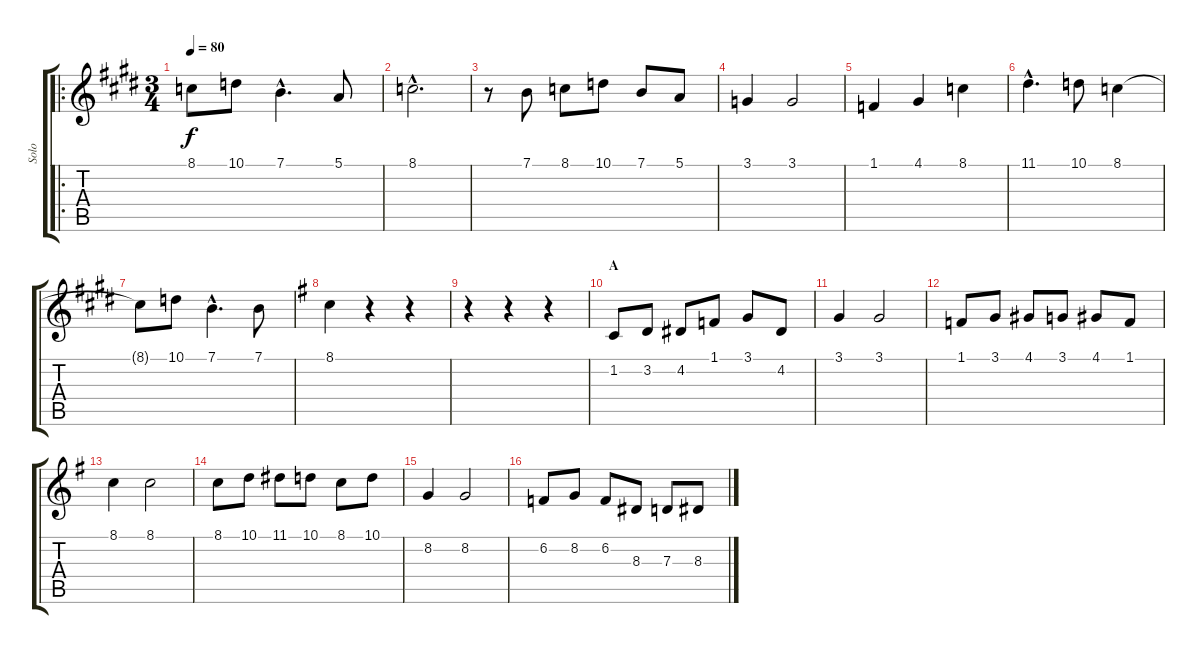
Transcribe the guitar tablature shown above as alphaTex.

\track ("Solo" "Solo") {instrument synthstrings1}
\staff {score tabs}
\tuning (E4 B3 G3 D3 A2 E2) {hide}
\ro
\ts (3 4)
\tempo 80
\clef g2
\ks e
8.1.8{dy f instrument synthstrings1} 10.1.8 7.1{hac}.4{d} 5.1.8 |
8.1{hac}.2{d} |
r.8 7.1.8 8.1.8 10.1.8 7.1.8 5.1.8 |
3.1.4 3.1.2 |
1.1.4 4.1.4 8.1.4 |
11.1{hac}.4{d} 10.1.8 8.1.4 |
8.1{t}.8 10.1.8 7.1{hac}.4{d} 7.1.8 |
\ks g
8.1.4 r.4 r.4 |
r.4 r.4 r.4 |
\section ("" "A")
1.2.8 3.2.8 4.2.8 1.1.8 3.1.8 4.2.8 |
3.1.4 3.1.2 |
1.1.8 3.1.8 4.1.8 3.1.8 4.1.8 1.1.8 |
8.1.4 8.1.2 |
8.1.8 10.1.8 11.1.8 10.1.8 8.1.8 10.1.8 |
8.2.4 8.2.2 |
6.2.8 8.2.8 6.2.8 8.3.8 7.3.8 8.3.8
